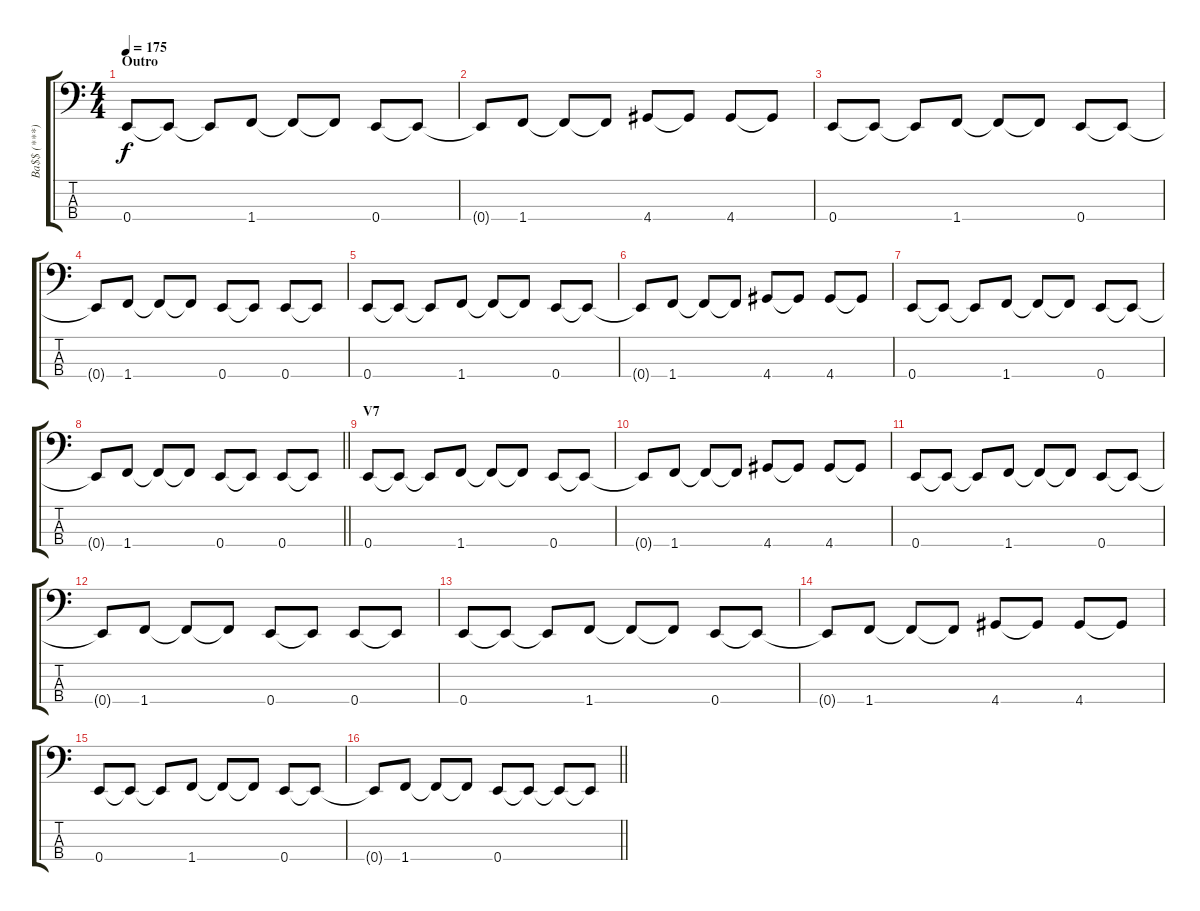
\track ("Ba$$ (***)" "Ba$$ (***)") {instrument electricbasspick}
\staff {score tabs}
\tuning (G2 D2 A1 E1) {hide}
\ts (4 4)
\section ("" "Outro")
\tempo 175
\clef f4
\ks c
0.4.8{dy f} 0.4{t}.8 0.4{t}.8 1.4.8 1.4{t}.8 1.4{t}.8 0.4.8 0.4{t}.8 |
0.4{t}.8 1.4.8 1.4{t}.8 1.4{t}.8 4.4.8 4.4{t}.8 4.4.8 4.4{t}.8 |
0.4.8 0.4{t}.8 0.4{t}.8 1.4.8 1.4{t}.8 1.4{t}.8 0.4.8 0.4{t}.8 |
0.4{t}.8 1.4.8 1.4{t}.8 1.4{t}.8 0.4.8 0.4{t}.8 0.4.8 0.4{t}.8 |
0.4.8 0.4{t}.8 0.4{t}.8 1.4.8 1.4{t}.8 1.4{t}.8 0.4.8 0.4{t}.8 |
0.4{t}.8 1.4.8 1.4{t}.8 1.4{t}.8 4.4.8 4.4{t}.8 4.4.8 4.4{t}.8 |
0.4.8 0.4{t}.8 0.4{t}.8 1.4.8 1.4{t}.8 1.4{t}.8 0.4.8 0.4{t}.8 |
\barLineRight lightlight
0.4{t}.8 1.4.8 1.4{t}.8 1.4{t}.8 0.4.8 0.4{t}.8 0.4.8 0.4{t}.8 |
\section ("" "V7")
0.4.8 0.4{t}.8 0.4{t}.8 1.4.8 1.4{t}.8 1.4{t}.8 0.4.8 0.4{t}.8 |
0.4{t}.8 1.4.8 1.4{t}.8 1.4{t}.8 4.4.8 4.4{t}.8 4.4.8 4.4{t}.8 |
0.4.8 0.4{t}.8 0.4{t}.8 1.4.8 1.4{t}.8 1.4{t}.8 0.4.8 0.4{t}.8 |
0.4{t}.8 1.4.8 1.4{t}.8 1.4{t}.8 0.4.8 0.4{t}.8 0.4.8 0.4{t}.8 |
0.4.8 0.4{t}.8 0.4{t}.8 1.4.8 1.4{t}.8 1.4{t}.8 0.4.8 0.4{t}.8 |
0.4{t}.8 1.4.8 1.4{t}.8 1.4{t}.8 4.4.8 4.4{t}.8 4.4.8 4.4{t}.8 |
0.4.8 0.4{t}.8 0.4{t}.8 1.4.8 1.4{t}.8 1.4{t}.8 0.4.8 0.4{t}.8 |
\barLineRight lightlight
0.4{t}.8 1.4.8 1.4{t}.8 1.4{t}.8 0.4.8 0.4{t}.8 0.4{t}.8 0.4{t}.8
